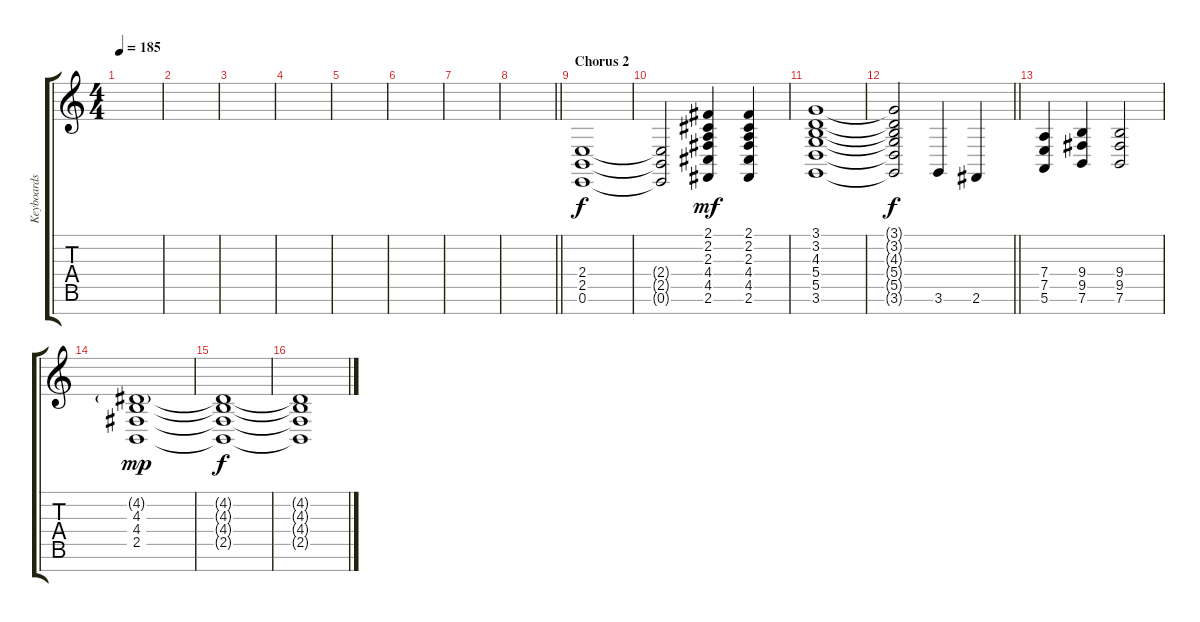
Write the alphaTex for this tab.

\track ("Keyboards" "Keyboards") {instrument stringensemble1}
\staff {score tabs}
\tuning (E4 B3 G3 D3 A2 E2 B1) {hide}
\ts (4 4)
\tempo 185
\clef g2
\ks c
|
|
|
|
|
|
|
\barLineRight lightlight
|
\section ("" "Chorus 2")
(2.4 2.5 0.6).1 |
(2.4{t} 2.5{t} 0.6{t}).2 (2.1 2.2 2.3 4.4 4.5 2.6).4{dy mf} (2.1 2.2 2.3 4.4 4.5 2.6).4 |
(3.1 3.2 4.3 5.4 5.5 3.6).1 |
\barLineRight lightlight
(3.1{t} 3.2{t} 4.3{t} 5.4{t} 5.5{t} 3.6{t}).2{dy f} 3.6.4 2.6.4 |
(7.4 7.5 5.6).4 (9.4 9.5 7.6).4 (9.4 9.5 7.6).2 |
(4.2{g} 4.3 4.4 2.5).1{dy mp} |
(4.2{t} 4.3{t} 4.4{t} 2.5{t}).1{dy f} |
(4.2{t} 4.3{t} 4.4{t} 2.5{t}).1
